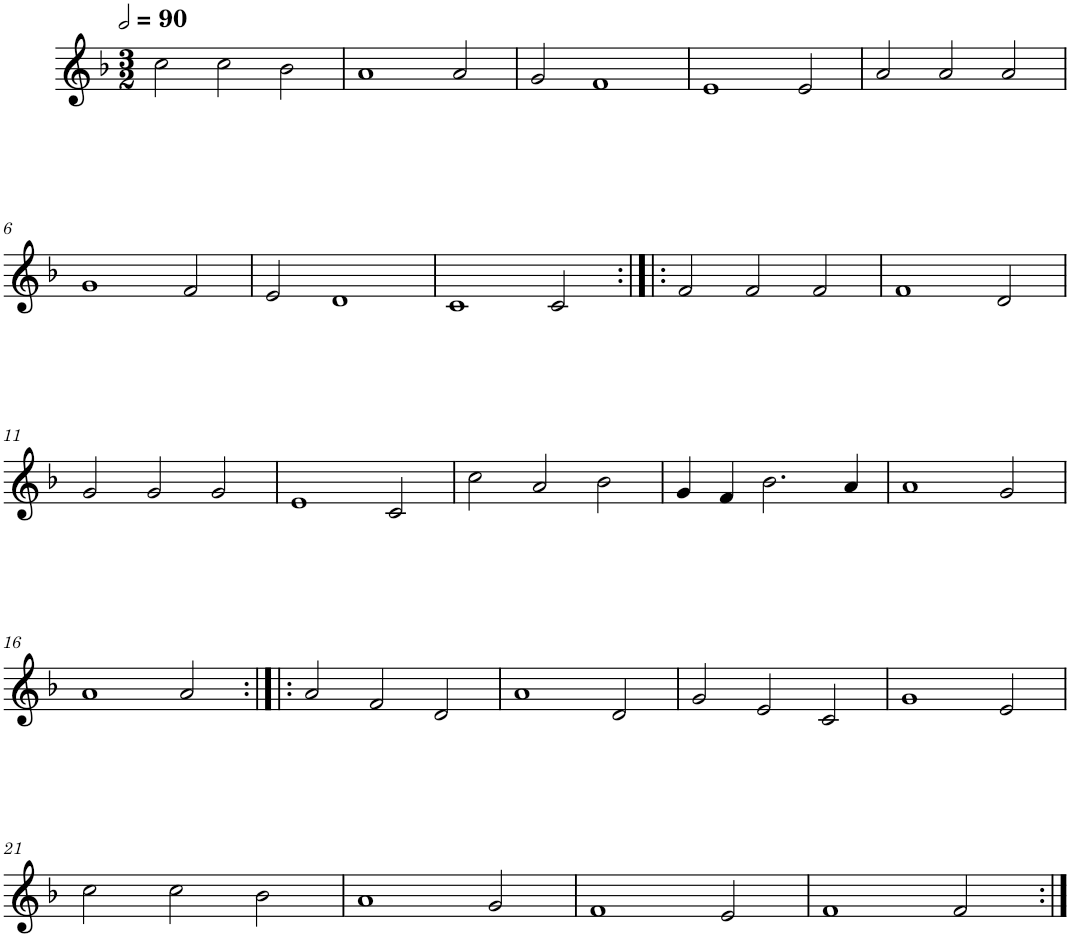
**kern
*part1
*staff1
*I"Quatre parties
*clefG2
*k[b-]
*M3/2
*MM180
=1
2cc\
2cc\
2b-\
=2
1a
2a/
=3
2g/
1f
=4
1e
2e/
=5
2a/
2a/
2a/
!!LO:LB:g=z
=6
1g
2f/
=7
2e/
1d
=8
1c
2c/
=9:|!|:
2f/
2f/
2f/
=10
1f
2d/
!!LO:LB:g=z
=11
2g/
2g/
2g/
=12
1e
2c/
=13
2cc\
2a/
2b-\
=14
4g/
4f/
2.b-\
4a/
=15
1a
2g/
!!LO:LB:g=z
=16
1a
2a/
=17:|!|:
2a/
2f/
2d/
=18
1a
2d/
=19
2g/
2e/
2c/
=20
1g
2e/
!!LO:LB:g=z
=21
2cc\
2cc\
2b-\
=22
1a
2g/
=23
1f
2e/
=24
1f
2f/
=:|!
*-
